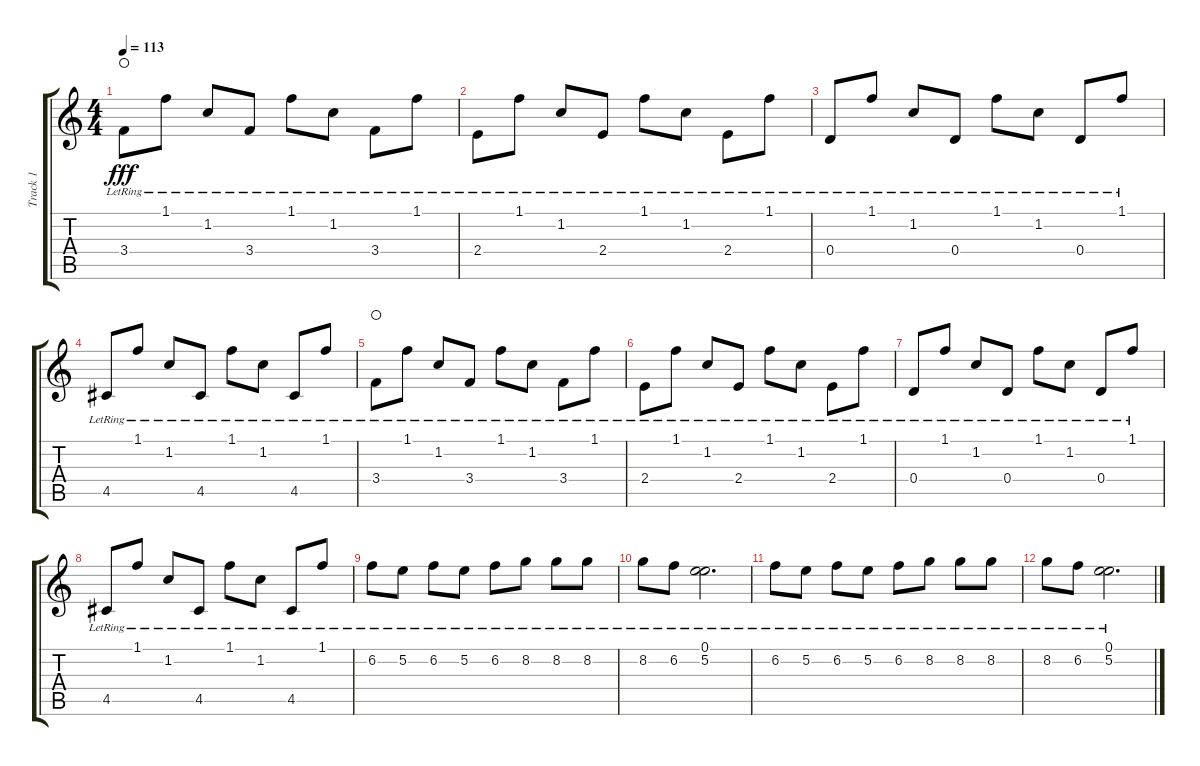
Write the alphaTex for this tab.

\track ("Track 1" "Track 1") {instrument electricguitarclean}
\staff {score tabs}
\tuning (E4 B3 G3 D3 A2 E2) {hide}
\ts (4 4)
\tempo 113
\clef g2
\ks c
3.4{lr}.8{dy fff waho} 1.1{lr}.8 1.2{lr}.8 3.4{lr}.8 1.1{lr}.8 1.2{lr}.8 3.4{lr}.8 1.1{lr}.8 |
2.4{lr}.8 1.1{lr}.8 1.2{lr}.8 2.4{lr}.8 1.1{lr}.8 1.2{lr}.8 2.4{lr}.8 1.1{lr}.8 |
0.4{lr}.8 1.1{lr}.8 1.2{lr}.8 0.4{lr}.8 1.1{lr}.8 1.2{lr}.8 0.4{lr}.8 1.1{lr}.8 |
4.5{lr}.8 1.1{lr}.8 1.2{lr}.8 4.5{lr}.8 1.1{lr}.8 1.2{lr}.8 4.5{lr}.8 1.1{lr}.8 |
3.4{lr}.8{waho} 1.1{lr}.8 1.2{lr}.8 3.4{lr}.8 1.1{lr}.8 1.2{lr}.8 3.4{lr}.8 1.1{lr}.8 |
2.4{lr}.8 1.1{lr}.8 1.2{lr}.8 2.4{lr}.8 1.1{lr}.8 1.2{lr}.8 2.4{lr}.8 1.1{lr}.8 |
0.4{lr}.8 1.1{lr}.8 1.2{lr}.8 0.4{lr}.8 1.1{lr}.8 1.2{lr}.8 0.4{lr}.8 1.1{lr}.8 |
4.5{lr}.8 1.1{lr}.8 1.2{lr}.8 4.5{lr}.8 1.1{lr}.8 1.2{lr}.8 4.5{lr}.8 1.1{lr}.8 |
6.2{lr}.8 5.2{lr}.8 6.2{lr}.8 5.2{lr}.8 6.2{lr}.8 8.2{lr}.8 8.2{lr}.8 8.2{lr}.8 |
8.2{lr}.8 6.2{lr}.8 (0.1{lr} 5.2{lr}).2{d} |
6.2{lr}.8 5.2{lr}.8 6.2{lr}.8 5.2{lr}.8 6.2{lr}.8 8.2{lr}.8 8.2{lr}.8 8.2{lr}.8 |
8.2{lr}.8 6.2{lr}.8 (0.1{lr} 5.2{lr}).2{d}
